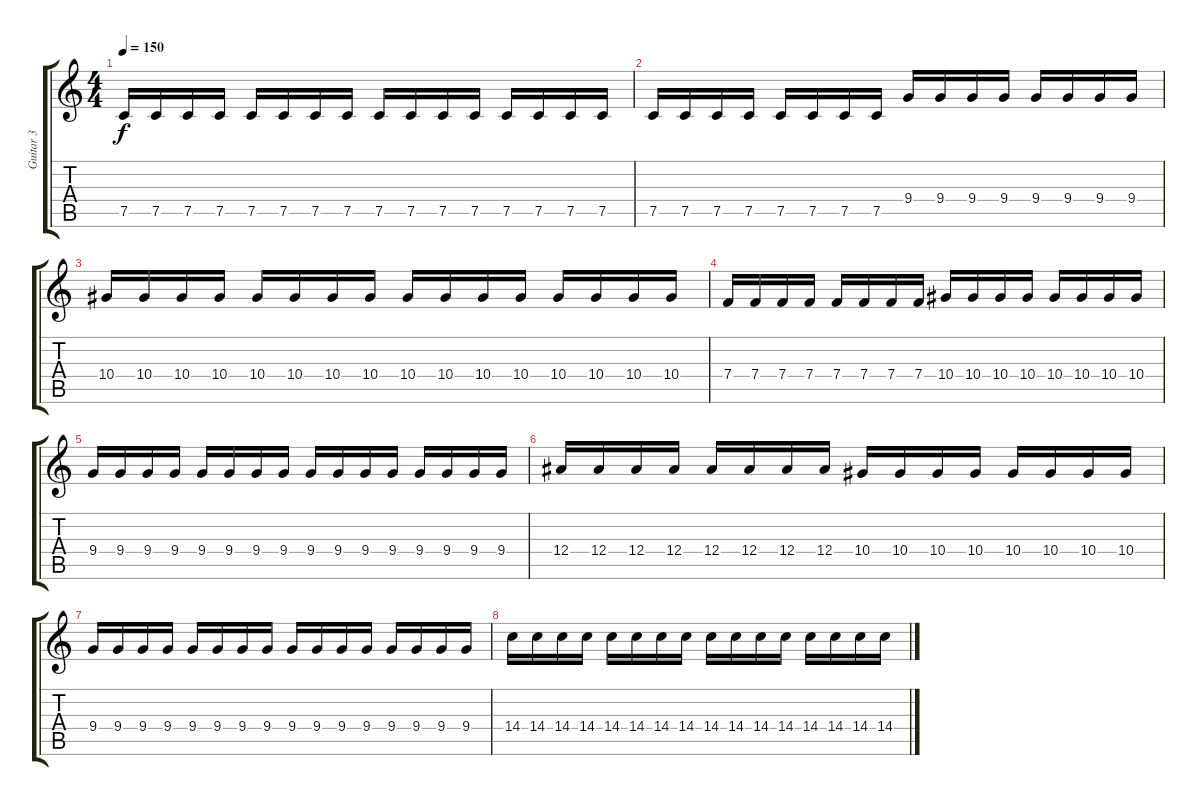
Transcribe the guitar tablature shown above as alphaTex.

\track ("Guitar 3" "Guitar 3") {instrument distortionguitar}
\staff {score tabs}
\tuning (C4 G3 Eb3 Bb2 F2 C2) {hide}
\ts (4 4)
\tempo 150
\clef g2
\ks c
7.5.16{dy f} 7.5.16 7.5.16 7.5.16 7.5.16 7.5.16 7.5.16 7.5.16 7.5.16 7.5.16 7.5.16 7.5.16 7.5.16 7.5.16 7.5.16 7.5.16 |
7.5.16 7.5.16 7.5.16 7.5.16 7.5.16 7.5.16 7.5.16 7.5.16 9.4.16 9.4.16 9.4.16 9.4.16 9.4.16 9.4.16 9.4.16 9.4.16 |
10.4.16 10.4.16 10.4.16 10.4.16 10.4.16 10.4.16 10.4.16 10.4.16 10.4.16 10.4.16 10.4.16 10.4.16 10.4.16 10.4.16 10.4.16 10.4.16 |
7.4.16 7.4.16 7.4.16 7.4.16 7.4.16 7.4.16 7.4.16 7.4.16 10.4.16 10.4.16 10.4.16 10.4.16 10.4.16 10.4.16 10.4.16 10.4.16 |
9.4.16 9.4.16 9.4.16 9.4.16 9.4.16 9.4.16 9.4.16 9.4.16 9.4.16 9.4.16 9.4.16 9.4.16 9.4.16 9.4.16 9.4.16 9.4.16 |
12.4.16 12.4.16 12.4.16 12.4.16 12.4.16 12.4.16 12.4.16 12.4.16 10.4.16 10.4.16 10.4.16 10.4.16 10.4.16 10.4.16 10.4.16 10.4.16 |
9.4.16 9.4.16 9.4.16 9.4.16 9.4.16 9.4.16 9.4.16 9.4.16 9.4.16 9.4.16 9.4.16 9.4.16 9.4.16 9.4.16 9.4.16 9.4.16 |
14.4.16 14.4.16 14.4.16 14.4.16 14.4.16 14.4.16 14.4.16 14.4.16 14.4.16 14.4.16 14.4.16 14.4.16 14.4.16 14.4.16 14.4.16 14.4.16
